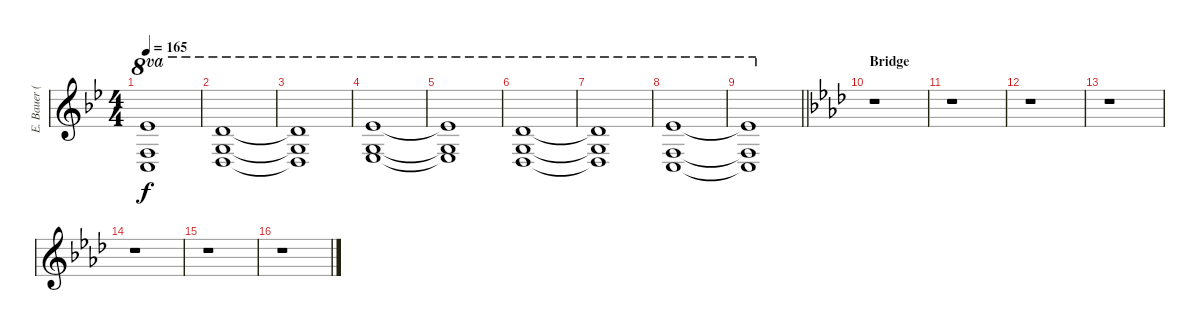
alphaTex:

\track ("E. Bauer (Keyboard)" "E. Bauer (") {instrument stringensemble1}
\staff {score}
\tuning (E4 B3 G3 D3 A2 E2 B1) {hide}
\ts (4 4)
\tempo 165
\clef g2
\ks gminor
(11.1{t} 6.2{t} 5.3{t}).1{ot 8va dy f} |
(10.1 8.2 7.3).1{ot 8va} |
(10.1{t} 8.2{t} 7.3{t}).1{ot 8va} |
(11.1 8.2 8.3).1{ot 8va} |
(11.1{t} 8.2{t} 8.3{t}).1{ot 8va} |
(10.1 8.2 7.3).1{ot 8va} |
(10.1{t} 8.2{t} 7.3{t}).1{ot 8va} |
(11.1 6.2 5.3).1{ot 8va} |
\barLineRight lightlight
(11.1{t} 6.2{t} 5.3{t}).1{ot 8va} |
\section ("" "Bridge")
\ks fminor
r.1 |
r.1 |
r.1 |
r.1 |
r.1 |
r.1 |
r.1
